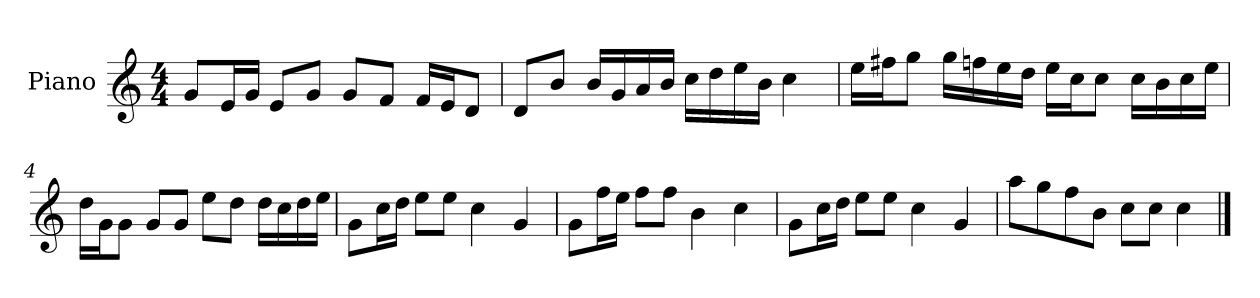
**kern
*part1
*staff1
*I"Piano
*I'P-no
*clefG2
*k[]
*M4/4
*MM90
=1
8g/L
16e/L
16g/JJ
8e/L
8g/J
8g/L
8f/J
16f/LL
16e/J
8d/J
=2
8d/L
8b/J
16b/LL
16g/
16a/
16b/JJ
16cc\LL
16dd\
16ee\
16b\JJ
4cc\
=3
16ee\LL
16ff#X\J
8gg\J
16gg\LL
16ffn\
16ee\
16dd\JJ
16ee\LL
16cc\J
8cc\J
16cc\LL
16b\
16cc\
16ee\JJ
!!LO:LB:g=z
=4
16dd\LL
16g\J
8g\J
8g/L
8g/J
8ee\L
8dd\J
16dd\LL
16cc\
16dd\
16ee\JJ
=5
8g\L
16cc\L
16dd\JJ
8ee\L
8ee\J
4cc\
4g/
=6
8g\L
16ff\L
16ee\JJ
8ff\L
8ff\J
4b\
4cc\
=7
8g\L
16cc\L
16dd\JJ
8ee\L
8ee\J
4cc\
4g/
=8
8aa\L
8gg\
8ff\
8b\J
8cc\L
8cc\J
4cc\
==
*-
